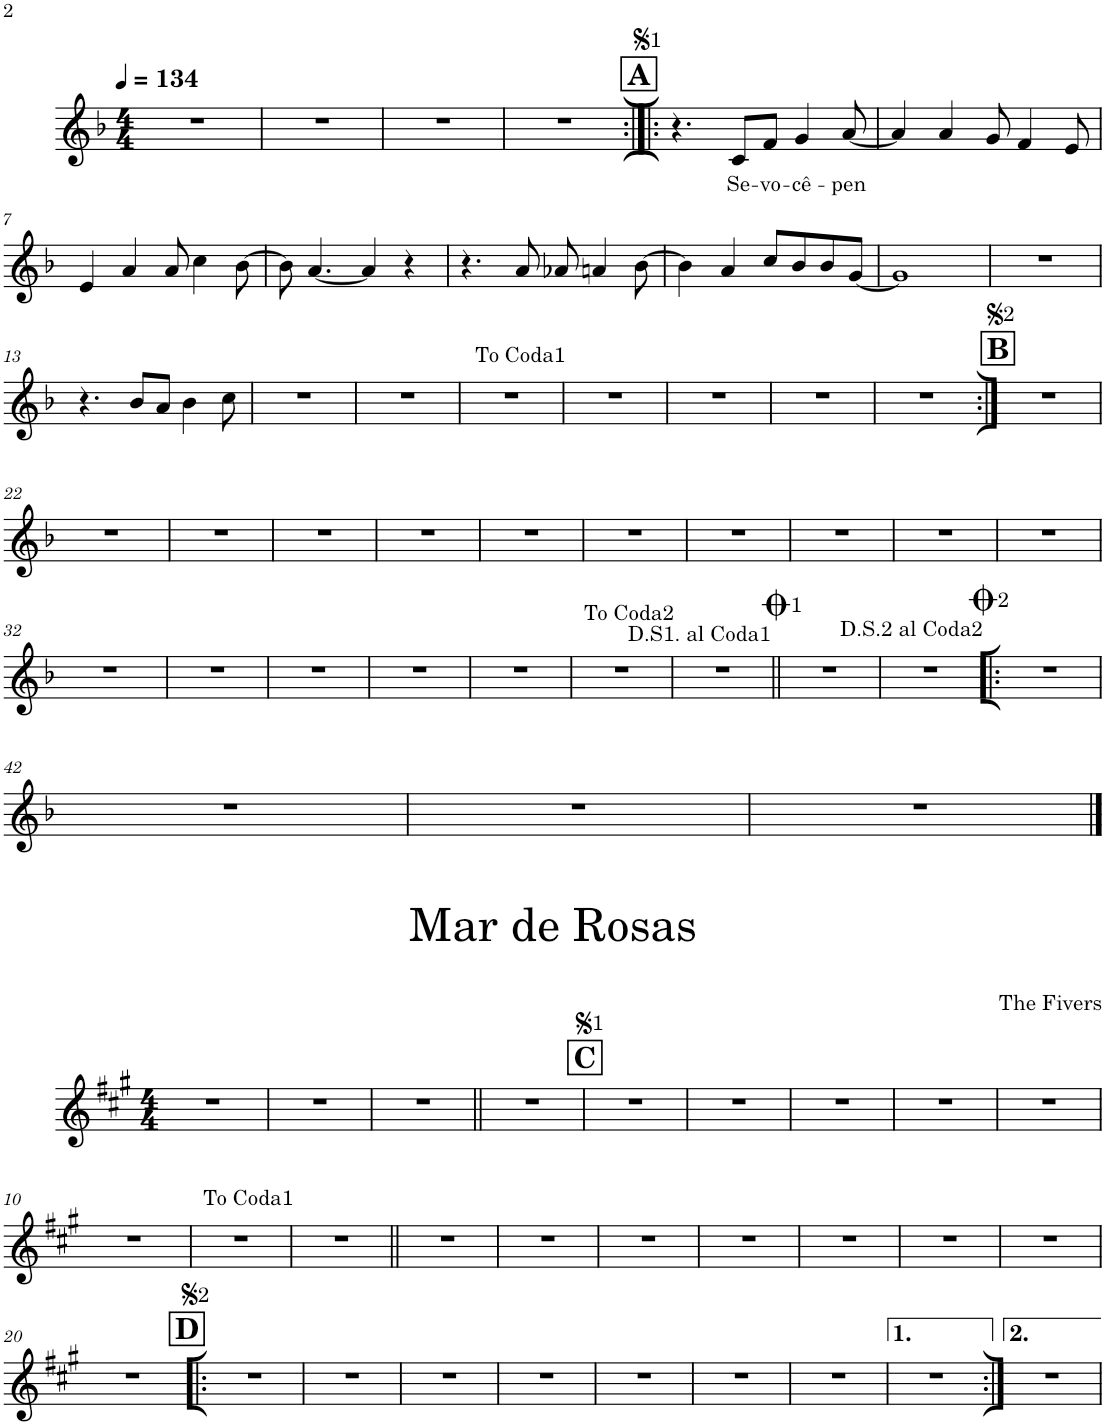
**kern	**text
*part1	*part1
*staff1	*staff1
*I"VozPrincipal	*
*I'VP.	*
*clefG2	*
*k[b-]	*
*M4/4	*
*MM134	*
=1	=1
1r	.
=2	=2
1r	.
=3	=3
1r	.
=4	=4
1r	.
!!LO:REH:place=s1:a:B:cj:fs=14:t=A
=5:|!|:	=5:|!|:
4.r	.
!	!LO:LY:b
8c/L	Se-
!	!LO:LY:b
8f/J	-vo-
!	!LO:LY:b
4g/	-cê-
!	!LO:LY:b
[8a/	-pen
=6	=6
4a/]	.
4a/	.
8g/	.
4f/	.
8e/	.
!!LO:LB:g=z
=7	=7
4e/	.
4a/	.
8a/	.
4cc\	.
[8b-\	.
=8	=8
8b-\]	.
[4.a/	.
4a/]	.
4r	.
=9	=9
4.r	.
8a/	.
8a-X/	.
4an/	.
[8b-\	.
=10	=10
4b-\]	.
4a/	.
8cc/L	.
8b-/	.
8b-/	.
[8g/J	.
=11	=11
1g]	.
=12	=12
1r	.
!!LO:LB:g=z
=13	=13
4.r	.
8b-/L	.
8a/J	.
4b-\	.
8cc\	.
=14	=14
1r	.
=15	=15
1r	.
=16	=16
1r	.
=17	=17
1r	.
!LO:TX:a:t=To Coda1	!
=18	=18
1r	.
=19	=19
1r	.
=20	=20
1r	.
!!LO:REH:place=s1:a:B:cj:fs=14:t=B
=21:|!	=21:|!
1r	.
!!LO:LB:g=z
=22	=22
1r	.
=23	=23
1r	.
=24	=24
1r	.
=25	=25
1r	.
=26	=26
1r	.
=27	=27
1r	.
=28	=28
1r	.
=29	=29
1r	.
=30	=30
1r	.
=31	=31
1r	.
!!LO:LB:g=z
=32	=32
1r	.
=33	=33
1r	.
=34	=34
1r	.
=35	=35
1r	.
=36	=36
1r	.
=37	=37
1r	.
=38	=38
1r	.
!LO:TX:a:t=D.S1. al Coda1	!
!LO:TX:a:t=To Coda2	!
=39||	=39||
1r	.
=40	=40
1r	.
!LO:TX:a:t=D.S.2 al Coda2	!
=41!|:	=41!|:
1r	.
!!LO:LB:g=z
=42	=42
1r	.
=43	=43
1r	.
=44	=44
1r	.
!!LO:LB:g=z
==1	==1
*k[f#c#g#]	*
*M4/4	*
1r	.
=2	=2
1r	.
=3	=3
1r	.
=4||	=4||
1r	.
!!LO:REH:place=s1:a:B:cj:fs=14:t=C
=5	=5
1r	.
=6	=6
1r	.
=7	=7
1r	.
=8	=8
1r	.
=9	=9
1r	.
!!LO:LB:g=z
=10	=10
1r	.
=11	=11
1r	.
=12	=12
1r	.
!LO:TX:a:t=To Coda1	!
=13||	=13||
1r	.
=14	=14
1r	.
=15	=15
1r	.
=16	=16
1r	.
=17	=17
1r	.
=18	=18
1r	.
=19	=19
1r	.
!!LO:LB:g=z
=20	=20
1r	.
!!LO:REH:place=s1:a:B:cj:fs=14:t=D
=21!|:	=21!|:
1r	.
=22	=22
1r	.
=23	=23
1r	.
=24	=24
1r	.
=25	=25
1r	.
=26	=26
1r	.
=27	=27
1r	.
=28	=28
1r	.
=29:|!	=29:|!
1r	.
=	=
*-	*-
